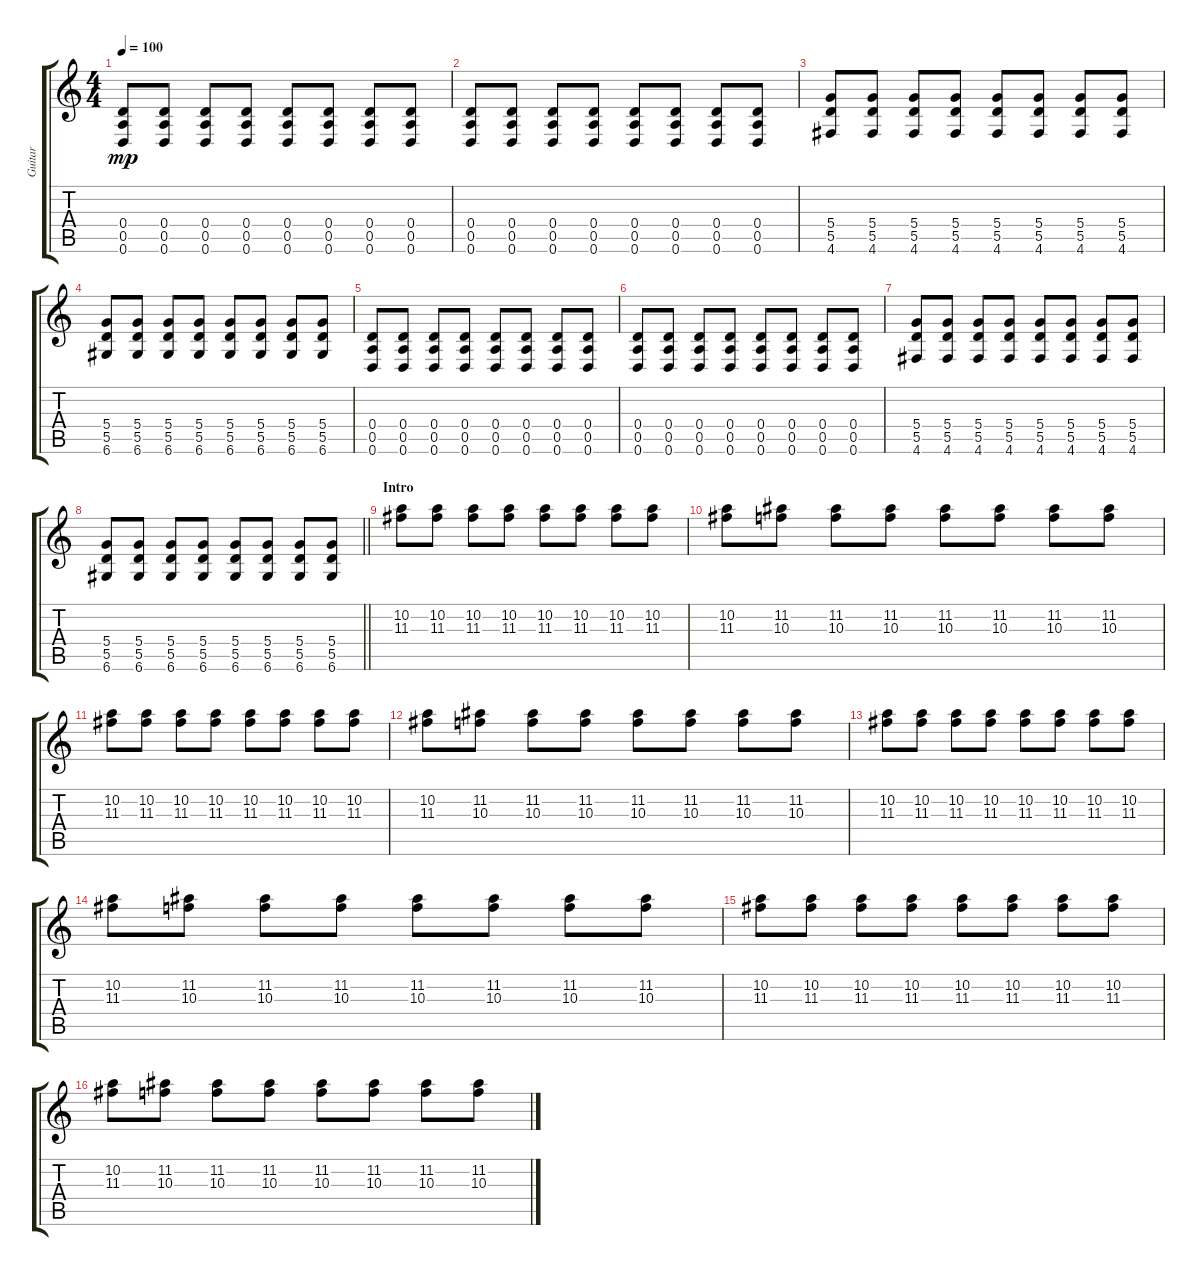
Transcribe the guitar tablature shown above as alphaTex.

\track ("Guitar" "Guitar") {instrument electricguitarclean}
\staff {score tabs}
\tuning (E4 B3 G3 D3 A2 D2) {hide}
\ts (4 4)
\tempo 100
\clef g2
\ks c
(0.4 0.5 0.6).8{dy mp instrument distortionguitar} (0.4 0.5 0.6).8 (0.4 0.5 0.6).8 (0.4 0.5 0.6).8 (0.4 0.5 0.6).8 (0.4 0.5 0.6).8 (0.4 0.5 0.6).8 (0.4 0.5 0.6).8 |
(0.4 0.5 0.6).8 (0.4 0.5 0.6).8 (0.4 0.5 0.6).8 (0.4 0.5 0.6).8 (0.4 0.5 0.6).8 (0.4 0.5 0.6).8 (0.4 0.5 0.6).8 (0.4 0.5 0.6).8 |
(5.4 5.5 4.6).8 (5.4 5.5 4.6).8 (5.4 5.5 4.6).8 (5.4 5.5 4.6).8 (5.4 5.5 4.6).8 (5.4 5.5 4.6).8 (5.4 5.5 4.6).8 (5.4 5.5 4.6).8 |
(5.4 5.5 6.6).8 (5.4 5.5 6.6).8 (5.4 5.5 6.6).8 (5.4 5.5 6.6).8 (5.4 5.5 6.6).8 (5.4 5.5 6.6).8 (5.4 5.5 6.6).8 (5.4 5.5 6.6).8 |
(0.4 0.5 0.6).8{instrument distortionguitar} (0.4 0.5 0.6).8 (0.4 0.5 0.6).8 (0.4 0.5 0.6).8 (0.4 0.5 0.6).8 (0.4 0.5 0.6).8 (0.4 0.5 0.6).8 (0.4 0.5 0.6).8 |
(0.4 0.5 0.6).8 (0.4 0.5 0.6).8 (0.4 0.5 0.6).8 (0.4 0.5 0.6).8 (0.4 0.5 0.6).8 (0.4 0.5 0.6).8 (0.4 0.5 0.6).8 (0.4 0.5 0.6).8 |
(5.4 5.5 4.6).8 (5.4 5.5 4.6).8 (5.4 5.5 4.6).8 (5.4 5.5 4.6).8 (5.4 5.5 4.6).8 (5.4 5.5 4.6).8 (5.4 5.5 4.6).8 (5.4 5.5 4.6).8 |
\barLineRight lightlight
(5.4 5.5 6.6).8 (5.4 5.5 6.6).8 (5.4 5.5 6.6).8 (5.4 5.5 6.6).8 (5.4 5.5 6.6).8 (5.4 5.5 6.6).8 (5.4 5.5 6.6).8 (5.4 5.5 6.6).8 |
\section ("" "Intro")
(10.2 11.3).8{instrument electricguitarclean} (10.2 11.3).8 (10.2 11.3).8 (10.2 11.3).8 (10.2 11.3).8 (10.2 11.3).8 (10.2 11.3).8 (10.2 11.3).8 |
(10.2 11.3).8 (11.2 10.3).8 (11.2 10.3).8 (11.2 10.3).8 (11.2 10.3).8 (11.2 10.3).8 (11.2 10.3).8 (11.2 10.3).8 |
(10.2 11.3).8 (10.2 11.3).8 (10.2 11.3).8 (10.2 11.3).8 (10.2 11.3).8 (10.2 11.3).8 (10.2 11.3).8 (10.2 11.3).8 |
(10.2 11.3).8 (11.2 10.3).8 (11.2 10.3).8 (11.2 10.3).8 (11.2 10.3).8 (11.2 10.3).8 (11.2 10.3).8 (11.2 10.3).8 |
(10.2 11.3).8{instrument electricguitarclean} (10.2 11.3).8 (10.2 11.3).8 (10.2 11.3).8 (10.2 11.3).8 (10.2 11.3).8 (10.2 11.3).8 (10.2 11.3).8 |
(10.2 11.3).8 (11.2 10.3).8 (11.2 10.3).8 (11.2 10.3).8 (11.2 10.3).8 (11.2 10.3).8 (11.2 10.3).8 (11.2 10.3).8 |
(10.2 11.3).8 (10.2 11.3).8 (10.2 11.3).8 (10.2 11.3).8 (10.2 11.3).8 (10.2 11.3).8 (10.2 11.3).8 (10.2 11.3).8 |
(10.2 11.3).8 (11.2 10.3).8 (11.2 10.3).8 (11.2 10.3).8 (11.2 10.3).8 (11.2 10.3).8 (11.2 10.3).8 (11.2 10.3).8
